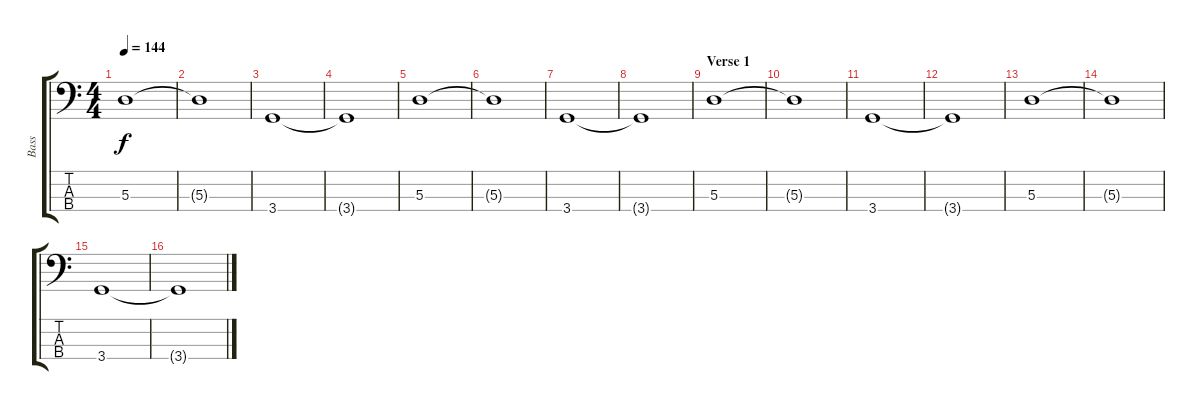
\track ("Bass" "Bass") {instrument electricbassfinger}
\staff {score tabs}
\tuning (G2 D2 A1 E1) {hide}
\ts (4 4)
\tempo 144
\clef f4
\ks c
5.3.1{dy f} |
5.3{t}.1 |
3.4.1 |
3.4{t}.1 |
5.3.1 |
5.3{t}.1 |
3.4.1 |
3.4{t}.1 |
\section ("" "Verse 1")
5.3.1 |
5.3{t}.1 |
3.4.1 |
3.4{t}.1 |
5.3.1 |
5.3{t}.1 |
3.4.1 |
3.4{t}.1
